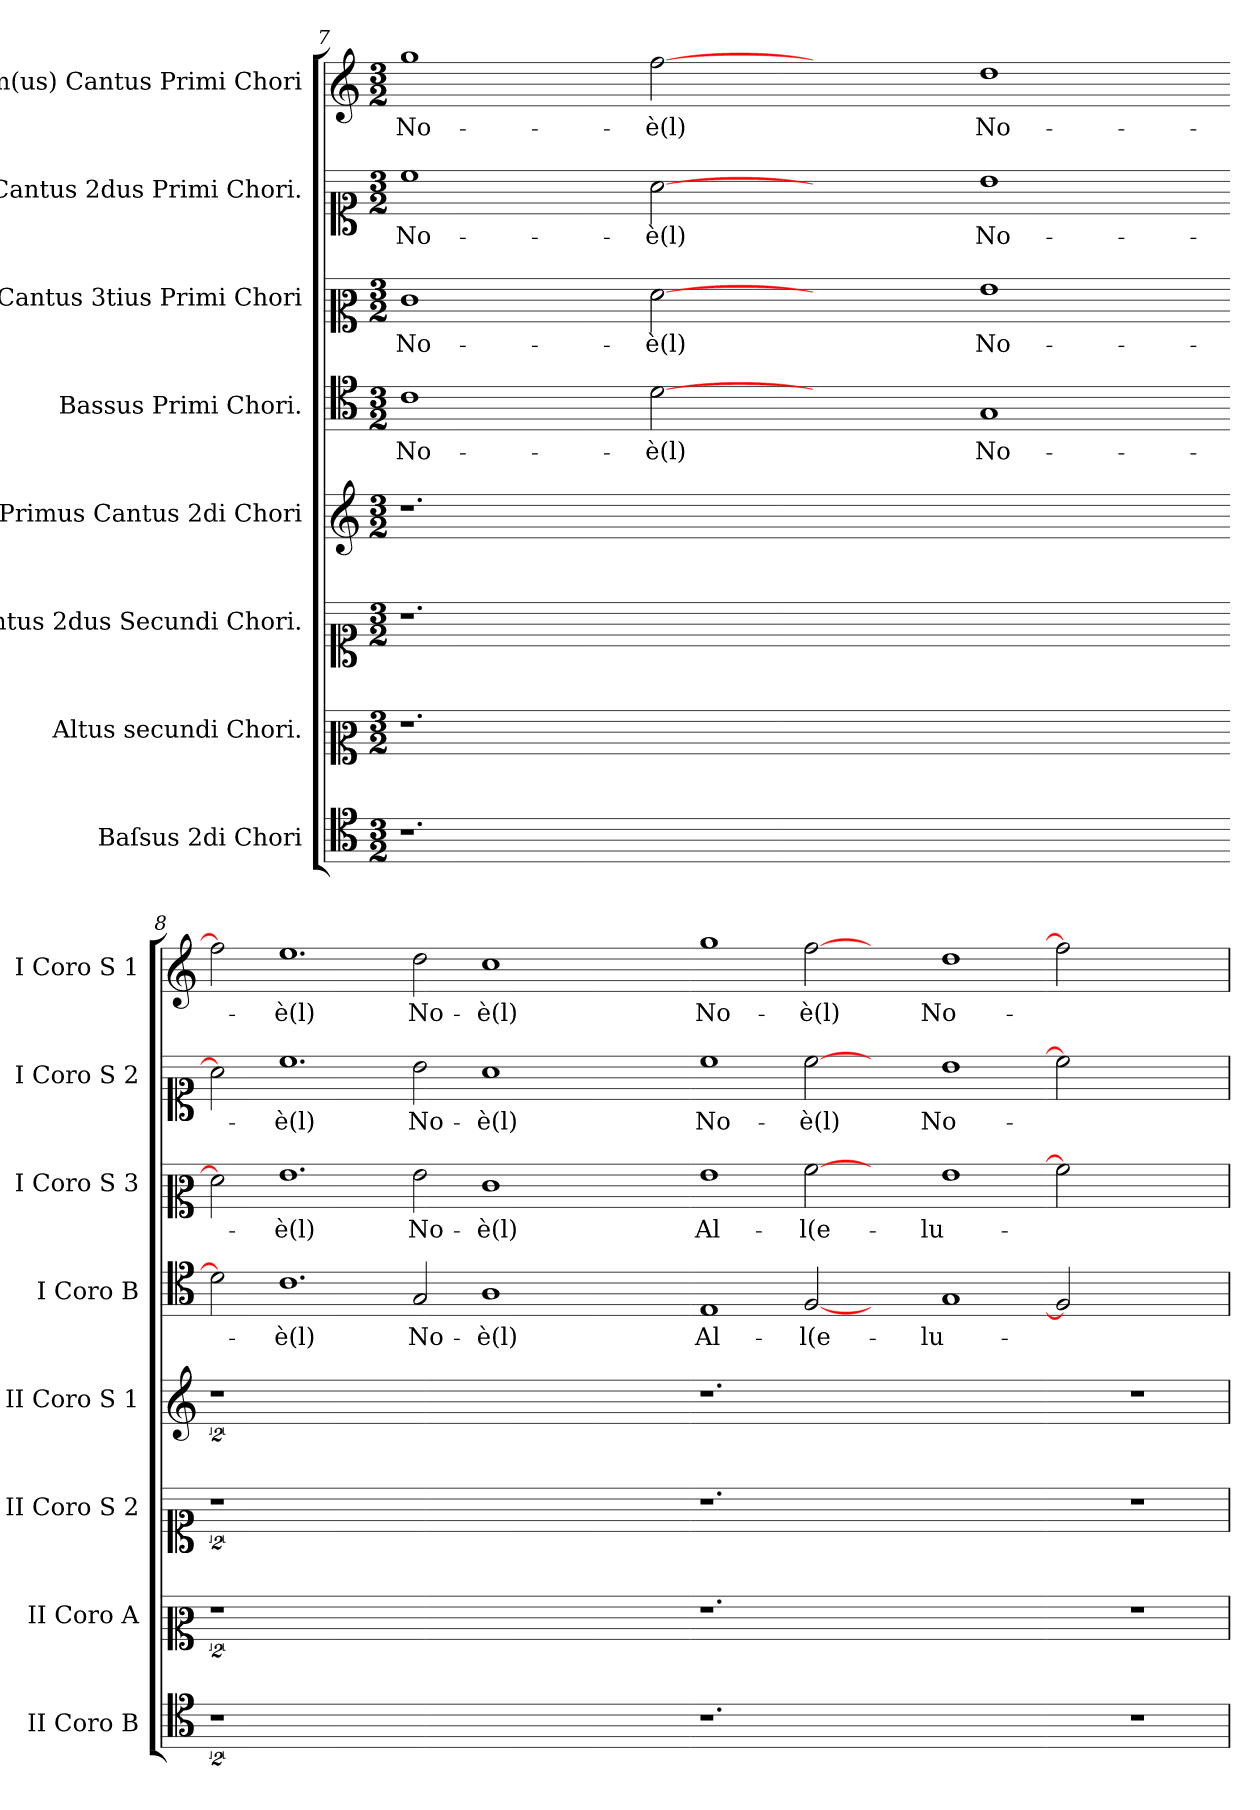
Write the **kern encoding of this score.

**kern	**kern	**kern	**kern	**kern	**text	**kern	**text	**kern	**text	**kern	**text
*part8	*part7	*part6	*part5	*part4	*part4	*part3	*part3	*part2	*part2	*part1	*part1
*staff8	*staff7	*staff6	*staff5	*staff4	*staff4	*staff3	*staff3	*staff2	*staff2	*staff1	*staff1
*I"Baſsus 2di Chori	*I"Altus secundi Chori.	*I"Cantus 2dus Secundi Chori.	*I"Primus Cantus 2di Chori	*I"Bassus Primi Chori.	*	*I"Cantus 3tius Primi Chori	*	*I"Cantus 2dus Primi Chori.	*	*I"Im(us) Cantus Primi Chori	*
*I'II Coro B	*I'II Coro A	*I'II Coro S 2	*I'II Coro S 1	*I'I Coro B	*	*I'I Coro S 3	*	*I'I Coro S 2	*	*I'I Coro S 1	*
*clefC4	*clefC2	*clefC1	*clefG2	*clefC4	*	*clefC2	*	*clefC1	*	*clefG2	*
*k[]	*k[]	*k[]	*k[]	*k[]	*	*k[]	*	*k[]	*	*k[]	*
*M3/2	*M3/2	*M3/2	*M3/2	*M3/2	*	*M3/2	*	*M3/2	*	*M3/2	*
=7	=7	=7	=7	=7	=7	=7	=7	=7	=7	=7	=7
1.r	1.r	1.r	1.r	1c	No-	1e	No-	1cc	No-	1gg	No-
.	.	.	.	[2d	-è(l)	[2f	-è(l)	[2a	-è(l)	[2ff	-è(l)
1.ryy	1.ryy	1.ryy	1.ryy	2ryy	.	2ryy	.	2ryy	.	2ryy	.
.	.	.	.	1G	No-	1g	No-	1b	No-	1dd	No-
=8-	=8-	=8-	=8-	=8-	=8-	=8-	=8-	=8-	=8-	=8-	=8-
2%9r	2%9r	2%9r	2%9r	2d]	.	2f]	.	2a]	.	2ff]	.
.	.	.	.	1.c	-è(l)	1.g	-è(l)	1.cc	-è(l)	1.ee	-è(l)
.	.	.	.	2G/	No-	2g\	No-	2b\	No-	2dd\	No-
.	.	.	.	1A	-è(l)	1e	-è(l)	1a	-è(l)	1cc	-è(l)
.	.	.	.	1ryy	.	1ryy	.	1ryy	.	1ryy	.
=9-	=9-	=9-	=9-	=9-	=9-	=9-	=9-	=9-	=9-	=9-	=9-
1.r	1.r	1.r	1.r	1E	Al-	1g	Al-	1cc	No-	1gg	No-
.	.	.	.	[2F	-l(e-	[2a	-l(e-	[2cc	-è(l)	[2ff	-è(l)
1.ryy	1.ryy	1.ryy	1.ryy	2ryy	.	2ryy	.	2ryy	.	2ryy	.
.	.	.	.	1G	-lu-	1g	-lu-	1b	No-	1dd	No-
=10-	=10-	=10-	=10-	=10-	=10-	=10-	=10-	=10-	=10-	=10-	=10-
1.r	1.r	1.r	1.r	2F]	.	2a]	.	2cc]	.	2ff]	.
.	.	.	.	1ryy	.	1ryy	.	1ryy	.	1ryy	.
=	=	=	=	=	=	=	=	=	=	=	=
*-	*-	*-	*-	*-	*-	*-	*-	*-	*-	*-	*-
